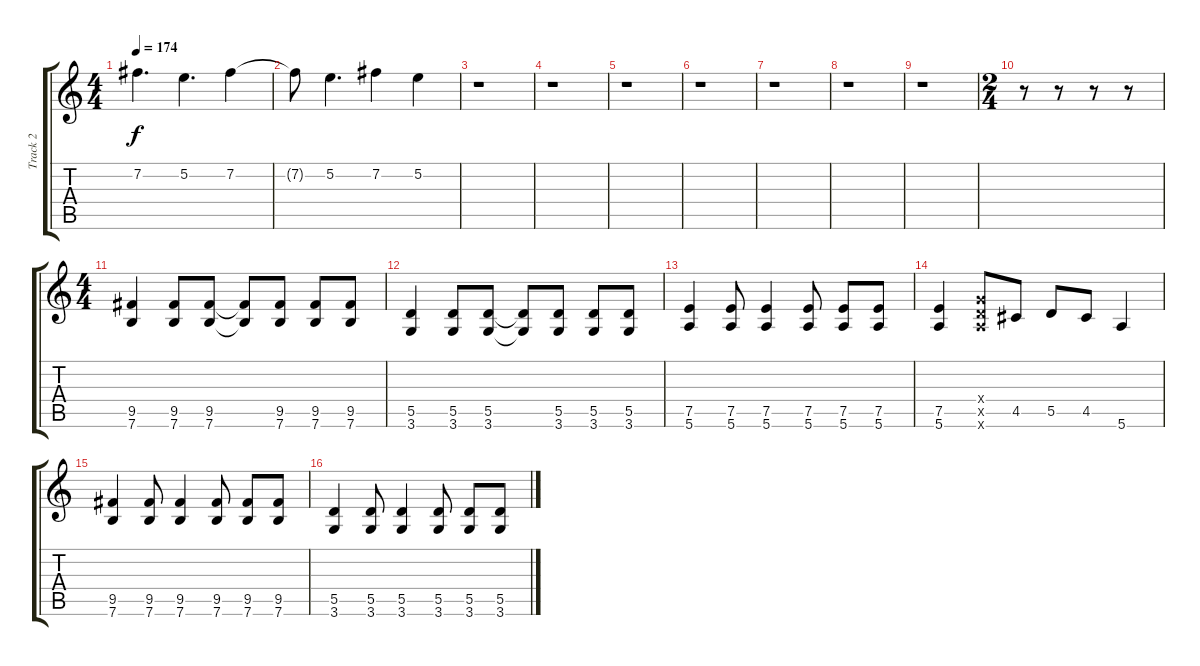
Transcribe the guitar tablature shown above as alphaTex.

\track ("Track 2" "Track 2") {instrument acousticguitarsteel}
\staff {score tabs}
\tuning (E4 B3 G3 D3 A2 E2) {hide}
\ts (4 4)
\tempo 174
\clef g2
\ks c
7.2.4{d dy f} 5.2.4{d} 7.2.4 |
7.2{t}.8 5.2.4{d} 7.2.4 5.2.4 |
r.1 |
r.1 |
r.1 |
r.1 |
r.1 |
r.1 |
r.1 |
\ts (2 4)
r.8 r.8 r.8 r.8 |
\ts (4 4)
(9.5 7.6).4 (9.5 7.6).8 (9.5 7.6).8 (9.5{t} 7.6{t}).8 (9.5 7.6).8 (9.5 7.6).8 (9.5 7.6).8 |
(5.5 3.6).4 (5.5 3.6).8 (5.5 3.6).8 (5.5{t} 3.6{t}).8 (5.5 3.6).8 (5.5 3.6).8 (5.5 3.6).8 |
(7.5 5.6).4 (7.5 5.6).8 (7.5 5.6).4 (7.5 5.6).8 (7.5 5.6).8 (7.5 5.6).8 |
(7.5 5.6).4 (5.4{x} 5.5{x} 5.6{x}).8 4.5.8 5.5.8 4.5.8 5.6.4 |
(9.5 7.6).4 (9.5 7.6).8 (9.5 7.6).4 (9.5 7.6).8 (9.5 7.6).8 (9.5 7.6).8 |
(5.5 3.6).4 (5.5 3.6).8 (5.5 3.6).4 (5.5 3.6).8 (5.5 3.6).8 (5.5 3.6).8
